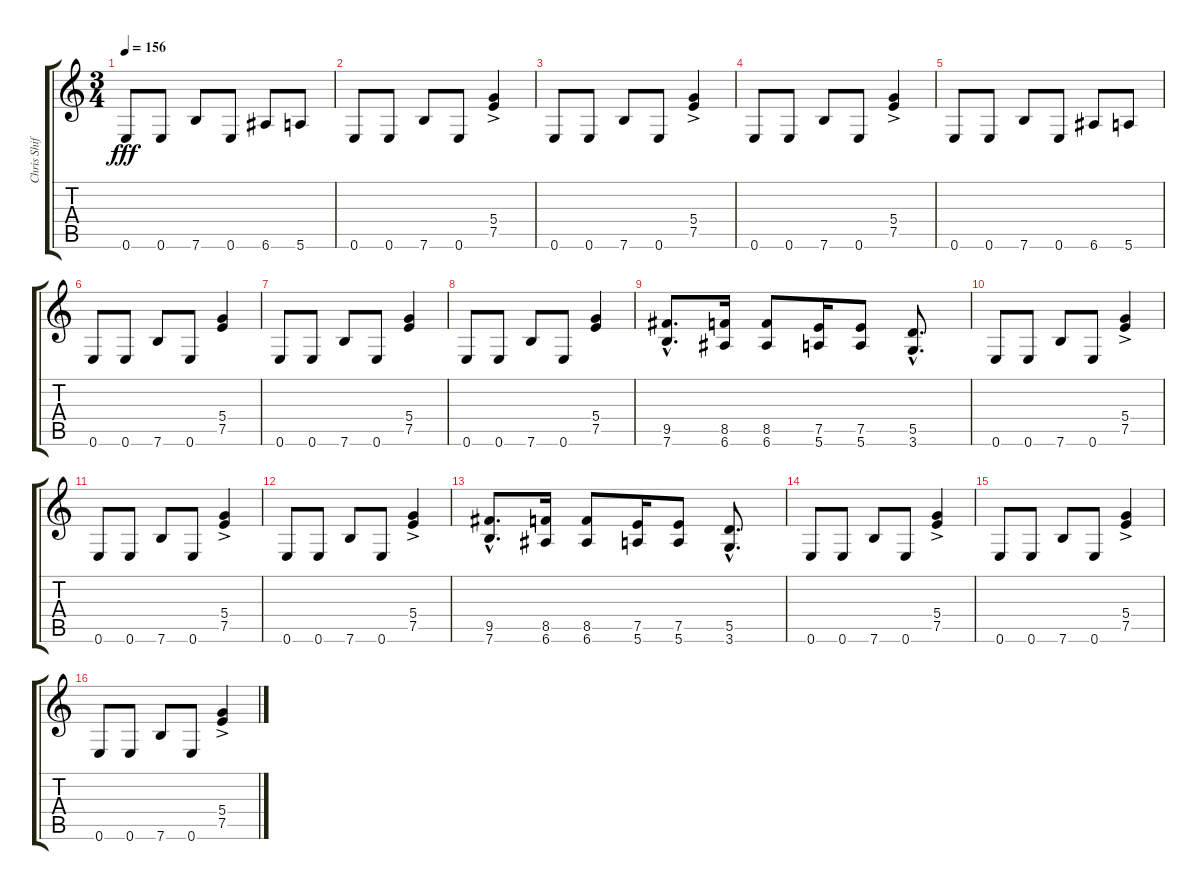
\track ("Chris Shifflet" "Chris Shif") {instrument distortionguitar}
\staff {score tabs}
\tuning (E4 B3 G3 D3 A2 E2) {hide}
\ts (3 4)
\tempo 156
\clef g2
\ks c
0.6.8{dy fff} 0.6.8 7.6.8 0.6.8 6.6.8 5.6.8 |
0.6.8 0.6.8 7.6.8 0.6.8 (5.4{ac} 7.5{ac}).4 |
0.6.8 0.6.8 7.6.8 0.6.8 (5.4{ac} 7.5{ac}).4 |
0.6.8 0.6.8 7.6.8 0.6.8 (5.4{ac} 7.5{ac}).4 |
0.6.8 0.6.8 7.6.8 0.6.8 6.6.8 5.6.8 |
0.6.8 0.6.8 7.6.8 0.6.8 (5.4 7.5).4 |
0.6.8 0.6.8 7.6.8 0.6.8 (5.4 7.5).4 |
0.6.8 0.6.8 7.6.8 0.6.8 (5.4 7.5).4 |
(9.5{hac} 7.6{hac}).8{d} (8.5 6.6).16 (8.5 6.6).8 (7.5 5.6).16 (7.5 5.6).8 (5.5{hac} 3.6{hac}).8{d} |
0.6.8 0.6.8 7.6.8 0.6.8 (5.4{ac} 7.5{ac}).4 |
0.6.8 0.6.8 7.6.8 0.6.8 (5.4{ac} 7.5{ac}).4 |
0.6.8 0.6.8 7.6.8 0.6.8 (5.4{ac} 7.5{ac}).4 |
(9.5{hac} 7.6{hac}).8{d} (8.5 6.6).16 (8.5 6.6).8 (7.5 5.6).16 (7.5 5.6).8 (5.5{hac} 3.6{hac}).8{d} |
0.6.8 0.6.8 7.6.8 0.6.8 (5.4{ac} 7.5{ac}).4 |
0.6.8 0.6.8 7.6.8 0.6.8 (5.4{ac} 7.5{ac}).4 |
0.6.8 0.6.8 7.6.8 0.6.8 (5.4{ac} 7.5{ac}).4
